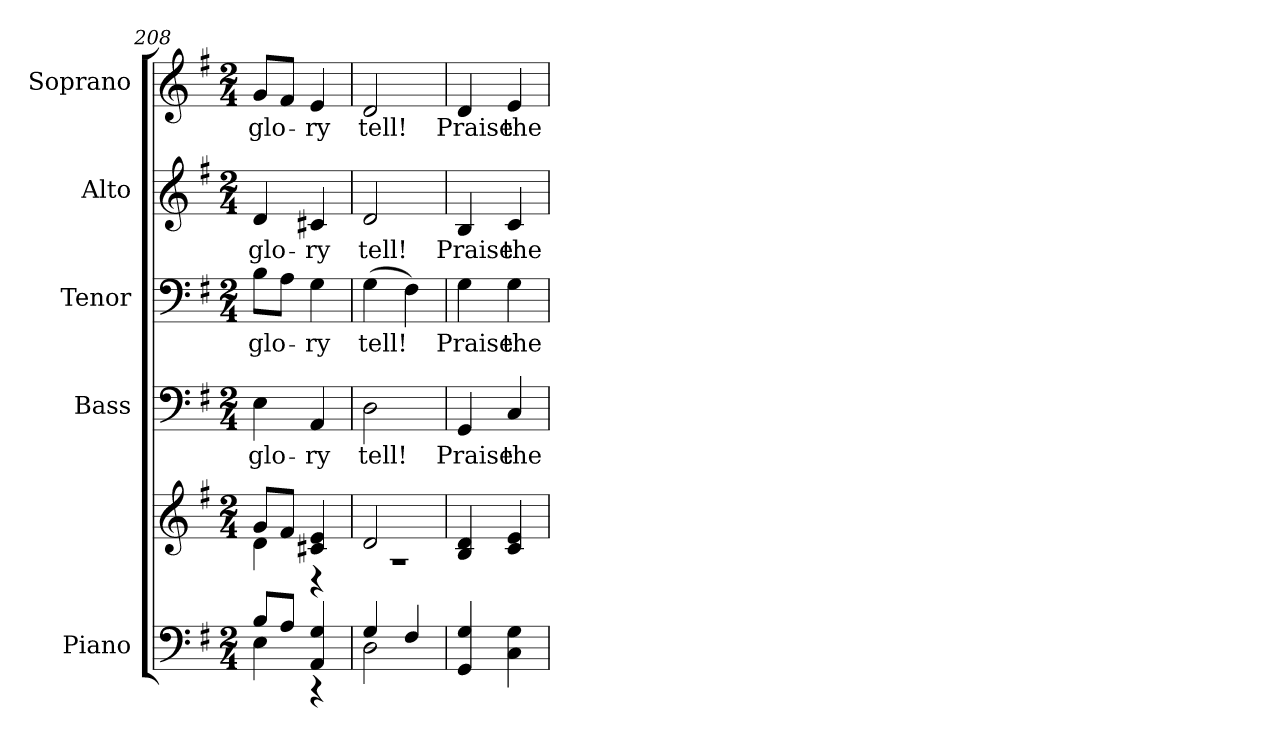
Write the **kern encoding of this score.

**kern	**kern	**kern	**text	**kern	**text	**kern	**text	**kern	**text
*part5	*part5	*part4	*part4	*part3	*part3	*part2	*part2	*part1	*part1
*staff6	*staff5	*staff4	*staff4	*staff3	*staff3	*staff2	*staff2	*staff1	*staff1
*I"Piano	*	*I"Bass	*	*I"Tenor	*	*I"Alto	*	*I"Soprano	*
*I'Pno.	*	*I'B.	*	*I'T.	*	*I'A.	*	*I'S.	*
*clefF4	*clefG2	*clefF4	*	*clefF4	*	*clefG2	*	*clefG2	*
*k[f#]	*k[f#]	*k[f#]	*	*k[f#]	*	*k[f#]	*	*k[f#]	*
*G:	*G:	*G:	*	*G:	*	*G:	*	*G:	*
*M2/4	*M2/4	*M2/4	*	*M2/4	*	*M2/4	*	*M2/4	*
=208	=208	=208	=208	=208	=208	=208	=208	=208	=208
*^	*^	*	*	*	*	*	*	*	*
!	!	!	!	!	!LO:LY:b:color=#000000	!	!	!	!	!	!
!	!	!	!	!	!	!	!LO:LY:b:color=#000000	!	!	!	!
!	!	!	!	!	!	!	!	!	!LO:LY:b:color=#000000	!	!
!	!	!	!	!	!	!	!	!	!	!	!LO:LY:b:color=#000000
8Bi/L	4Ei\	8gi/L	4di\	4Ei\	glo-	8Bi\L	glo-	4di/	glo-	8gi/L	glo-
8Ai/J	.	8f#i/J	.	.	.	8Ai\J	.	.	.	8f#i/J	.
!	!	!	!	!	!LO:LY:b:color=#000000	!	!	!	!	!	!
!	!	!	!	!	!	!	!LO:LY:b:color=#000000	!	!	!	!
!	!	!	!	!	!	!	!	!	!LO:LY:b:color=#000000	!	!
!	!	!	!	!	!	!	!	!	!	!	!LO:LY:b:color=#000000
4AAi/ 4Gi	4r	4c#Xi/ 4ei	4r	4AAi/	-ry	4Gi\	-ry	4c#Xi/	-ry	4ei/	-ry
=209	=209	=209	=209	=209	=209	=209	=209	=209	=209	=209	=209
!	!	!	!	!	!LO:LY:b:color=#000000	!	!	!	!	!	!
!	!	!	!	!	!	!	!LO:LY:b:color=#000000	!	!	!	!
!	!	!	!	!	!	!	!	!	!LO:LY:b:color=#000000	!	!
!	!	!	!	!	!	!	!	!	!	!	!LO:LY:b:color=#000000
4Gi/	2Di\	2di/	2r	2Di\	tell!	(4Gi\	tell!	2di/	tell!	2di/	tell!
4F#i/	.	.	.	.	.	4F#i\)	.	.	.	.	.
*v	*v	*	*	*	*	*	*	*	*	*	*
*	*v	*v	*	*	*	*	*	*	*	*
=210	=210	=210	=210	=210	=210	=210	=210	=210	=210
!	!	!	!LO:LY:b:color=#000000	!	!	!	!	!	!
!	!	!	!	!	!LO:LY:b:color=#000000	!	!	!	!
!	!	!	!	!	!	!	!LO:LY:b:color=#000000	!	!
!	!	!	!	!	!	!	!	!	!LO:LY:b:color=#000000
4GGi/ 4Gi	4Bi/ 4di	4GGi/	Praise	4Gi\	Praise	4Bi/	Praise	4di/	Praise
!	!	!	!LO:LY:b:color=#000000	!	!	!	!	!	!
!	!	!	!	!	!LO:LY:b:color=#000000	!	!	!	!
!	!	!	!	!	!	!	!LO:LY:b:color=#000000	!	!
!	!	!	!	!	!	!	!	!	!LO:LY:b:color=#000000
4Ci\ 4Gi	4ci/ 4ei	4Ci/	the	4Gi\	the	4ci/	the	4ei/	the
=	=	=	=	=	=	=	=	=	=
*-	*-	*-	*-	*-	*-	*-	*-	*-	*-
